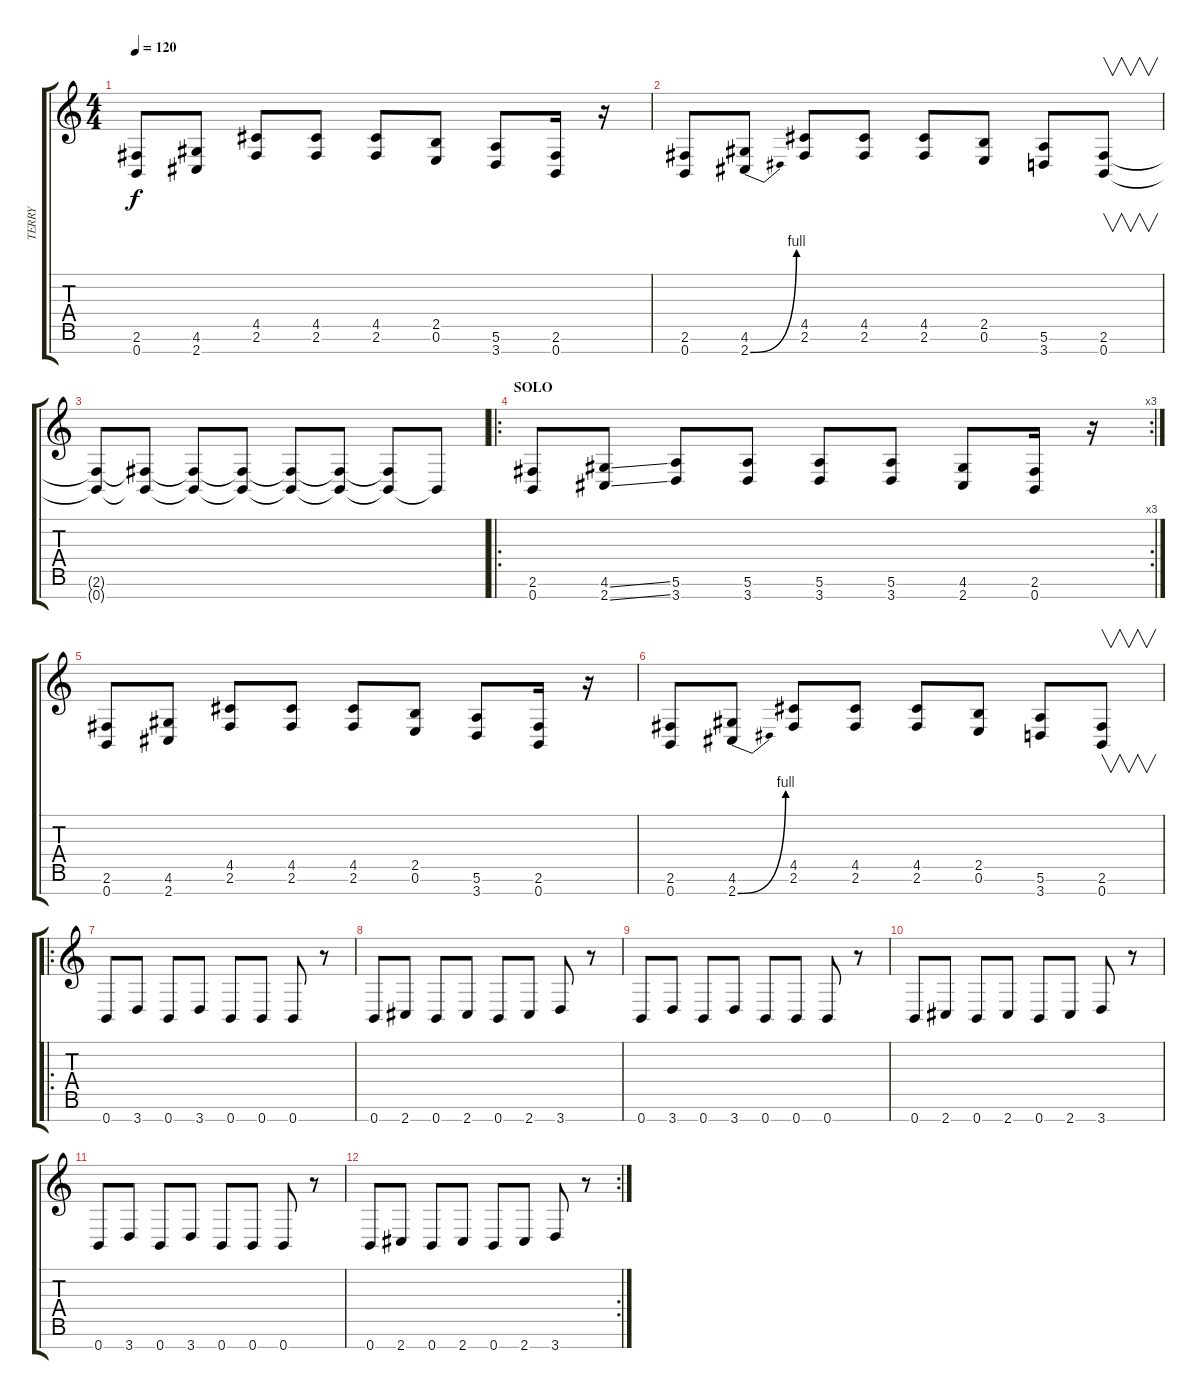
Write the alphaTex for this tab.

\track ("TERRY" "TERRY") {instrument electricbassfinger}
\staff {score tabs}
\tuning (E4 B3 G3 D3 A2 E2 B1) {hide}
\ts (4 4)
\tempo 120
\clef g2
\ks c
(2.6 0.7).8{dy f} (4.6 2.7).8 (4.5 2.6).8 (4.5 2.6).8 (4.5 2.6).8 (2.5 0.6).8 (5.6 3.7).8 (2.6 0.7).16 r.16 |
(2.6 0.7).8 (4.6 2.7{be (bend 0 0 60 4)}).8 (4.5 2.6).8 (4.5 2.6).8 (4.5 2.6).8 (2.5 0.6).8 (5.6 3.7).8 (2.6 0.7).8{v} |
(2.6{t} 0.7{t}).8 (2.6{t} 0.7{t}).8 (2.6{t} 0.7{t}).8 (2.6{t} 0.7{t}).8 (2.6{t} 0.7{t}).8 (2.6{t} 0.7{t}).8 (2.6{t} 0.7{t}).8 0.7{t}.8 |
\ro
\rc 3
\section ("" "SOLO")
(2.6 0.7).8 (4.6{ss} 2.7{ss}).8 (5.6 3.7).8 (5.6 3.7).8 (5.6 3.7).8 (5.6 3.7).8 (4.6 2.7).8 (2.6 0.7).16 r.16 |
(2.6 0.7).8 (4.6 2.7).8 (4.5 2.6).8 (4.5 2.6).8 (4.5 2.6).8 (2.5 0.6).8 (5.6 3.7).8 (2.6 0.7).16 r.16 |
(2.6 0.7).8 (4.6 2.7{be (bend 0 0 60 4)}).8 (4.5 2.6).8 (4.5 2.6).8 (4.5 2.6).8 (2.5 0.6).8 (5.6 3.7).8 (2.6 0.7).8{v} |
\ro
0.7.8 3.7.8 0.7.8 3.7.8 0.7.8 0.7.8 0.7.8 r.8 |
0.7.8 2.7.8 0.7.8 2.7.8 0.7.8 2.7.8 3.7.8 r.8 |
0.7.8 3.7.8 0.7.8 3.7.8 0.7.8 0.7.8 0.7.8 r.8 |
0.7.8 2.7.8 0.7.8 2.7.8 0.7.8 2.7.8 3.7.8 r.8 |
0.7.8 3.7.8 0.7.8 3.7.8 0.7.8 0.7.8 0.7.8 r.8 |
\rc 2
0.7.8 2.7.8 0.7.8 2.7.8 0.7.8 2.7.8 3.7.8 r.8
